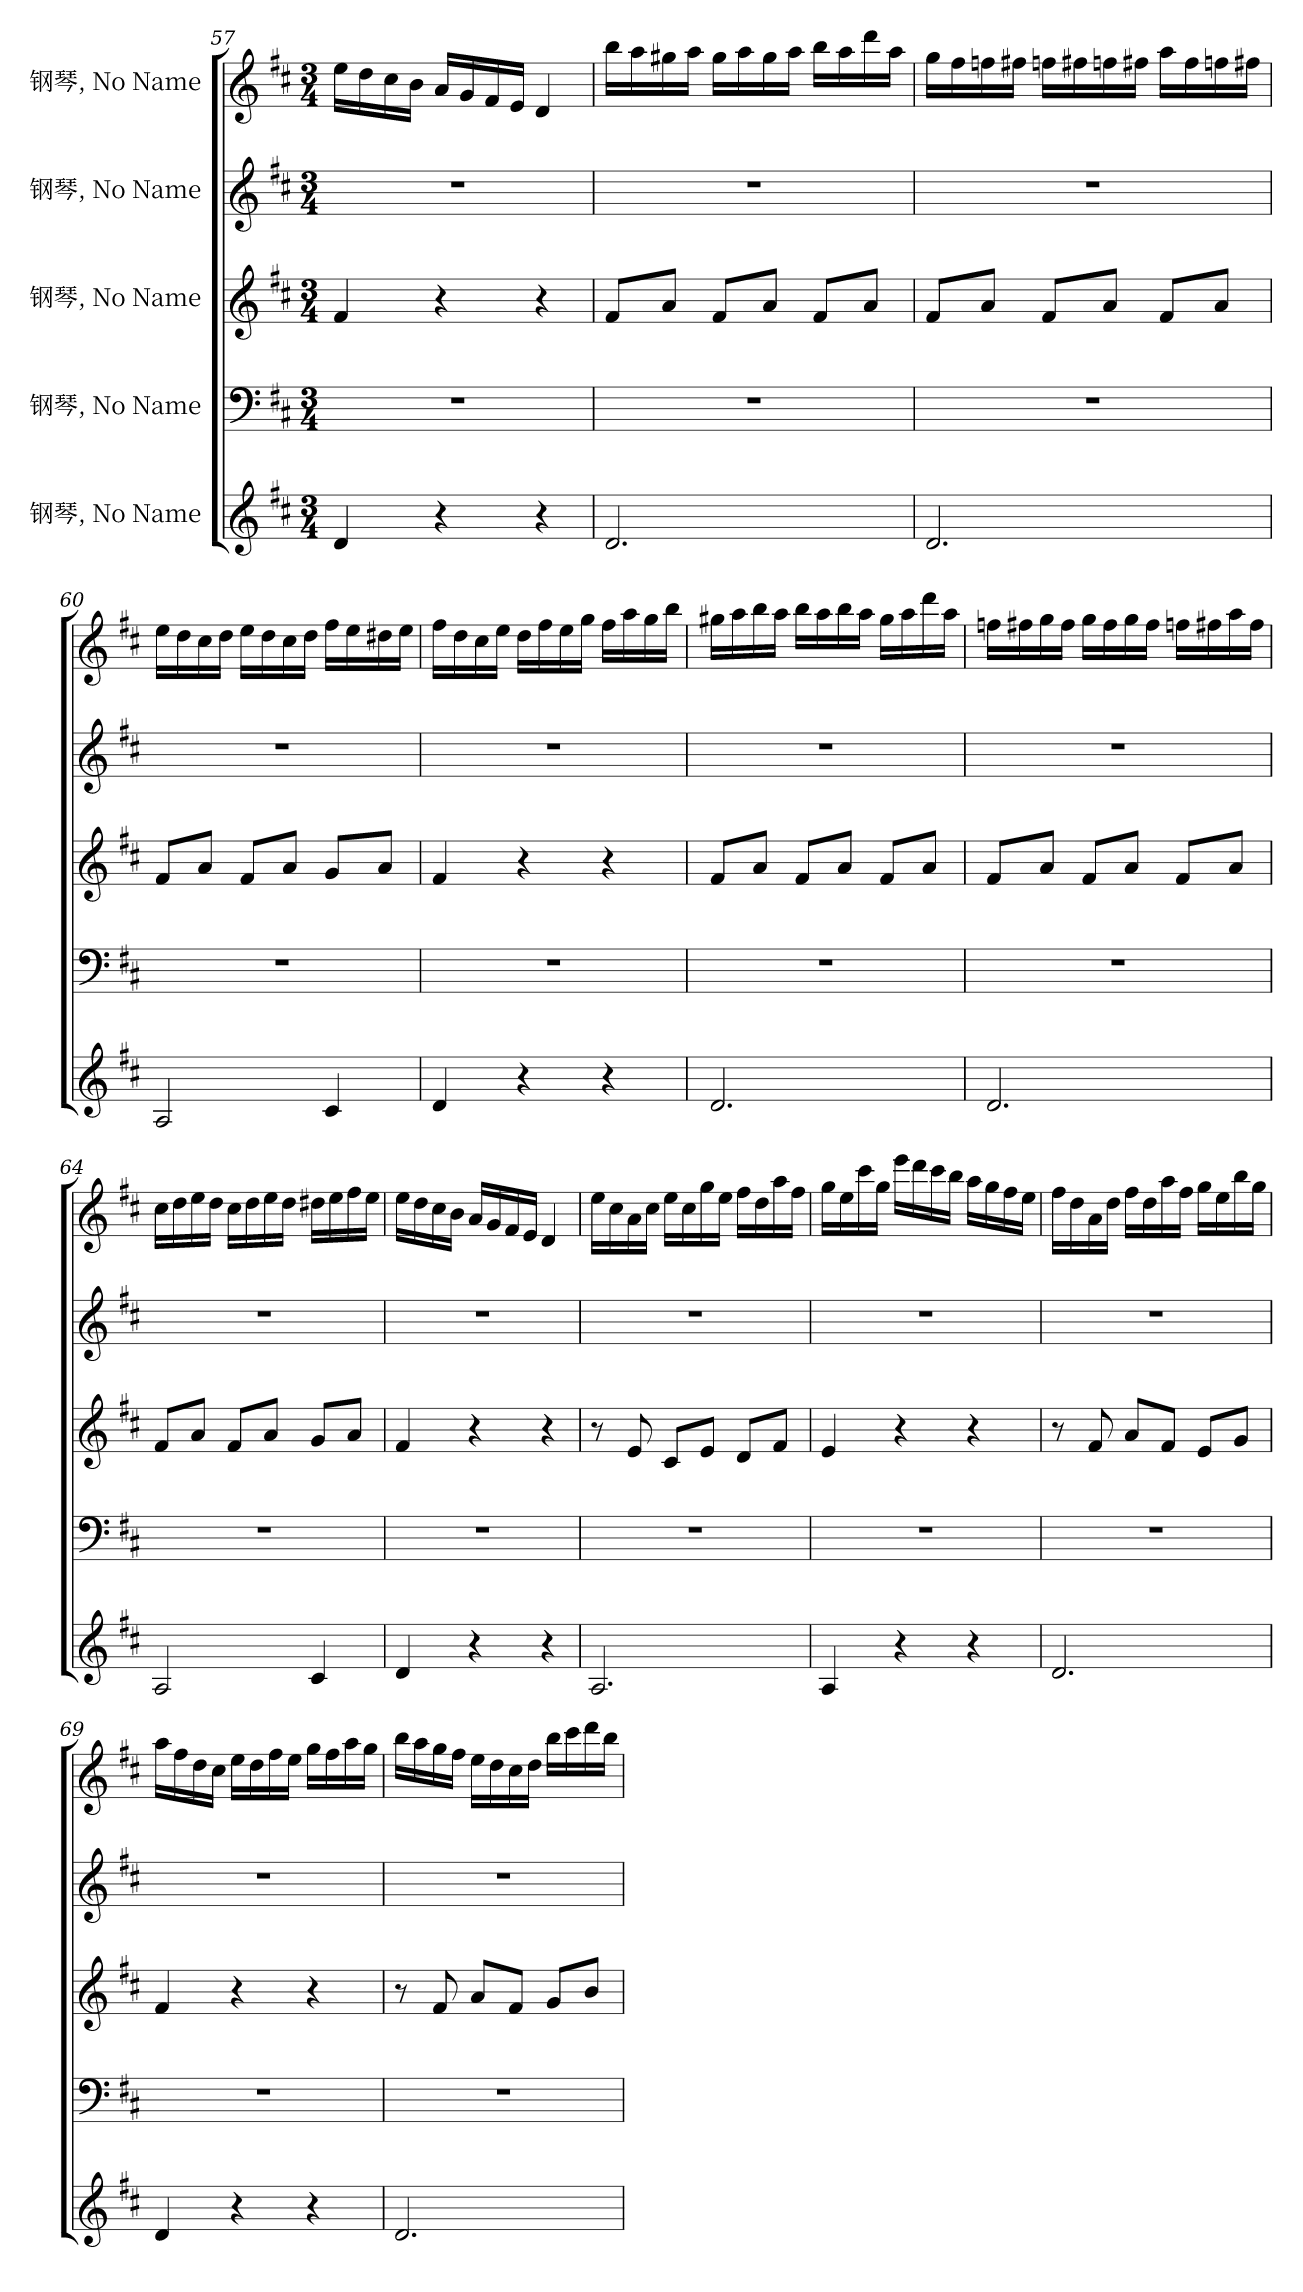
**kern	**kern	**kern	**kern	**kern
*part5	*part4	*part3	*part2	*part1
*staff5	*staff4	*staff3	*staff2	*staff1
*I"钢琴, No Name	*I"钢琴, No Name	*I"钢琴, No Name	*I"钢琴, No Name	*I"钢琴, No Name
*clefG2	*clefF4	*clefG2	*clefG2	*clefG2
*k[f#c#]	*k[f#c#]	*k[f#c#]	*k[f#c#]	*k[f#c#]
*M3/4	*M3/4	*M3/4	*M3/4	*M3/4
=57	=57	=57	=57	=57
4d/	2.r	4f#/	2.r	16ee\LL
.	.	.	.	16dd\
.	.	.	.	16cc#\
.	.	.	.	16b\JJ
4r	.	4r	.	16a/LL
.	.	.	.	16g/
.	.	.	.	16f#/
.	.	.	.	16e/JJ
4r	.	4r	.	4d/
!!LO:PB:g=z
=58	=58	=58	=58	=58
*	*	*	*	*MM120
2.d/	2.r	8f#/L	2.r	16bb\LL
.	.	.	.	16aa\
.	.	8a/J	.	16gg#X\
.	.	.	.	16aa\JJ
.	.	8f#/L	.	16gg#\LL
.	.	.	.	16aa\
.	.	8a/J	.	16gg#\
.	.	.	.	16aa\JJ
.	.	8f#/L	.	16bb\LL
.	.	.	.	16aa\
.	.	8a/J	.	16ddd\
.	.	.	.	16aa\JJ
=59	=59	=59	=59	=59
2.d/	2.r	8f#/L	2.r	16gg\LL
.	.	.	.	16ff#\
.	.	8a/J	.	16ffn\
.	.	.	.	16ff#X\JJ
.	.	8f#/L	.	16ffn\LL
.	.	.	.	16ff#X\
.	.	8a/J	.	16ffn\
.	.	.	.	16ff#X\JJ
.	.	8f#/L	.	16aa\LL
.	.	.	.	16ff#\
.	.	8a/J	.	16ffn\
.	.	.	.	16ff#X\JJ
!!LO:LB:g=z
=60	=60	=60	=60	=60
2A/	2.r	8f#/L	2.r	16ee\LL
.	.	.	.	16dd\
.	.	8a/J	.	16cc#\
.	.	.	.	16dd\JJ
.	.	8f#/L	.	16ee\LL
.	.	.	.	16dd\
.	.	8a/J	.	16cc#\
.	.	.	.	16dd\JJ
4c#/	.	8g/L	.	16ff#\LL
.	.	.	.	16ee\
.	.	8a/J	.	16dd#X\
.	.	.	.	16ee\JJ
=61	=61	=61	=61	=61
4d/	2.r	4f#/	2.r	16ff#\LL
.	.	.	.	16dd\
.	.	.	.	16cc#\
.	.	.	.	16ee\JJ
4r	.	4r	.	16dd\LL
.	.	.	.	16ff#\
.	.	.	.	16ee\
.	.	.	.	16gg\JJ
4r	.	4r	.	16ff#\LL
.	.	.	.	16aa\
.	.	.	.	16gg\
.	.	.	.	16bb\JJ
=62	=62	=62	=62	=62
*	*	*	*	*MM120
2.d/	2.r	8f#/L	2.r	16gg#X\LL
.	.	.	.	16aa\
.	.	8a/J	.	16bb\
.	.	.	.	16aa\JJ
.	.	8f#/L	.	16bb\LL
.	.	.	.	16aa\
.	.	8a/J	.	16bb\
.	.	.	.	16aa\JJ
.	.	8f#/L	.	16gg#\LL
.	.	.	.	16aa\
.	.	8a/J	.	16ddd\
.	.	.	.	16aa\JJ
!!LO:PB:g=z
=63	=63	=63	=63	=63
2.d/	2.r	8f#/L	2.r	16ffn\LL
.	.	.	.	16ff#X\
.	.	8a/J	.	16gg\
.	.	.	.	16ff#\JJ
.	.	8f#/L	.	16gg\LL
.	.	.	.	16ff#\
.	.	8a/J	.	16gg\
.	.	.	.	16ff#\JJ
.	.	8f#/L	.	16ffn\LL
.	.	.	.	16ff#X\
.	.	8a/J	.	16aa\
.	.	.	.	16ff#\JJ
=64	=64	=64	=64	=64
2A/	2.r	8f#/L	2.r	16cc#\LL
.	.	.	.	16dd\
.	.	8a/J	.	16ee\
.	.	.	.	16dd\JJ
.	.	8f#/L	.	16cc#\LL
.	.	.	.	16dd\
.	.	8a/J	.	16ee\
.	.	.	.	16dd\JJ
4c#/	.	8g/L	.	16dd#X\LL
.	.	.	.	16ee\
.	.	8a/J	.	16ff#\
.	.	.	.	16ee\JJ
=65	=65	=65	=65	=65
4d/	2.r	4f#/	2.r	16ee\LL
.	.	.	.	16dd\
.	.	.	.	16cc#\
.	.	.	.	16b\JJ
4r	.	4r	.	16a/LL
.	.	.	.	16g/
.	.	.	.	16f#/
.	.	.	.	16e/JJ
4r	.	4r	.	4d/
!!LO:LB:g=z
=66	=66	=66	=66	=66
*	*	*	*	*MM120
2.A/	2.r	8r	2.r	16ee\LL
.	.	.	.	16cc#\
.	.	8e/	.	16a\
.	.	.	.	16cc#\JJ
.	.	8c#/L	.	16ee\LL
.	.	.	.	16cc#\
.	.	8e/J	.	16gg\
.	.	.	.	16ee\JJ
.	.	8d/L	.	16ff#\LL
.	.	.	.	16dd\
.	.	8f#/J	.	16aa\
.	.	.	.	16ff#\JJ
=67	=67	=67	=67	=67
4A/	2.r	4e/	2.r	16gg\LL
.	.	.	.	16ee\
.	.	.	.	16ccc#\
.	.	.	.	16gg\JJ
4r	.	4r	.	16eee\LL
.	.	.	.	16ddd\
.	.	.	.	16ccc#\
.	.	.	.	16bb\JJ
4r	.	4r	.	16aa\LL
.	.	.	.	16gg\
.	.	.	.	16ff#\
.	.	.	.	16ee\JJ
=68	=68	=68	=68	=68
*	*	*	*	*MM120
2.d/	2.r	8r	2.r	16ff#\LL
.	.	.	.	16dd\
.	.	8f#/	.	16a\
.	.	.	.	16dd\JJ
.	.	8a/L	.	16ff#\LL
.	.	.	.	16dd\
.	.	8f#/J	.	16aa\
.	.	.	.	16ff#\JJ
.	.	8e/L	.	16gg\LL
.	.	.	.	16ee\
.	.	8g/J	.	16bb\
.	.	.	.	16gg\JJ
!!LO:PB:g=z
=69	=69	=69	=69	=69
4d/	2.r	4f#/	2.r	16aa\LL
.	.	.	.	16ff#\
.	.	.	.	16dd\
.	.	.	.	16cc#\JJ
4r	.	4r	.	16ee\LL
.	.	.	.	16dd\
.	.	.	.	16ff#\
.	.	.	.	16ee\JJ
4r	.	4r	.	16gg\LL
.	.	.	.	16ff#\
.	.	.	.	16aa\
.	.	.	.	16gg\JJ
=70	=70	=70	=70	=70
*	*	*	*	*MM120
2.d/	2.r	8r	2.r	16bb\LL
.	.	.	.	16aa\
.	.	8f#/	.	16gg\
.	.	.	.	16ff#\JJ
.	.	8a/L	.	16ee\LL
.	.	.	.	16dd\
.	.	8f#/J	.	16cc#\
.	.	.	.	16dd\JJ
.	.	8g/L	.	16bb\LL
.	.	.	.	16ccc#\
.	.	8b/J	.	16ddd\
.	.	.	.	16bb\JJ
=	=	=	=	=
*-	*-	*-	*-	*-
